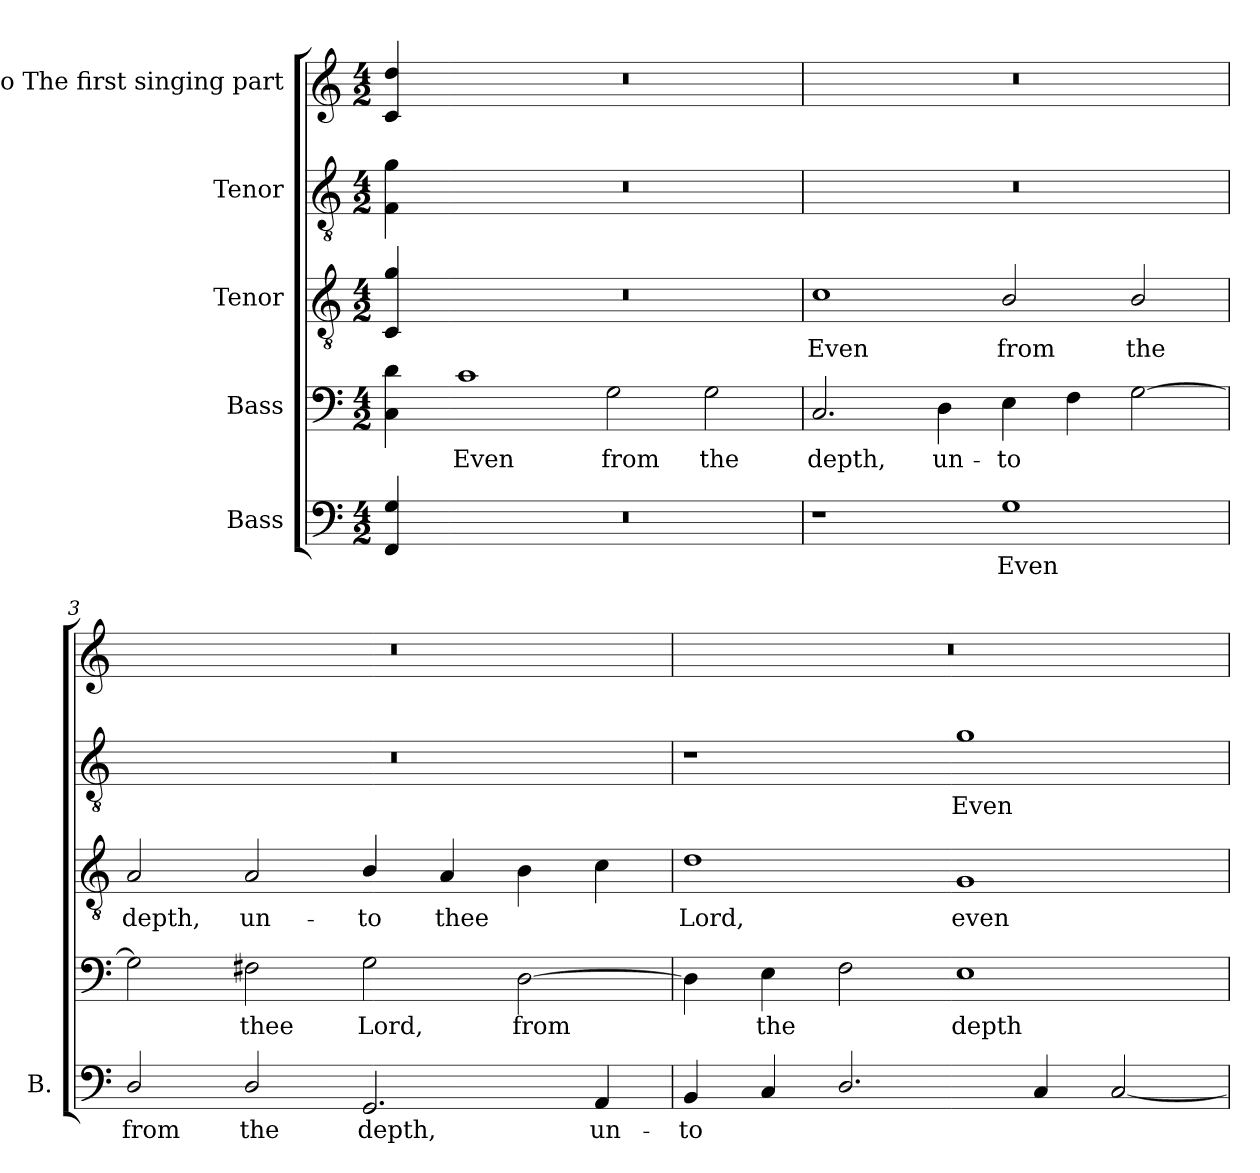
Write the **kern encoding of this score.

**kern	**text	**kern	**text	**kern	**text	**kern	**text	**kern
*part5	*part5	*part4	*part4	*part3	*part3	*part2	*part2	*part1
*staff5	*staff5	*staff4	*staff4	*staff3	*staff3	*staff2	*staff2	*staff1
*I"Bass	*	*I"Bass	*	*I"Tenor	*	*I"Tenor	*	*I"Alto The first singing part
*I'B.	*	*	*	*	*	*	*	*
!!LO:PB:g=z
*clefF4	*	*clefF4	*	*clefGv2	*	*clefGv2	*	*clefG2
*	*	*ITrd7c12	*	*ITrd7c12	*	*	*	*ITrd7c12
*k[]	*	*k[]	*	*k[]	*	*k[]	*	*k[]
*C:	*	*C:	*	*C:	*	*C:	*	*C:
*M4/2	*	*M4/2	*	*M4/2	*	*M4/2	*	*M4/2
=	=	=	=	=	=	=	=	=
4FFi/ 4Gi	.	4CCi\ 4Di	.	4CCi/ 4Gi	.	4Fi\ 4gi	.	4Ci/ 4di
=1-	=1-	=1-	=1-	=1-	=1-	=1-	=1-	=1-
!LO:N:vis=1	!	!	!	!	!	!	!	!
!	!	!	!LO:LY:b:color=#000000	!LO:N:vis=1	!	!LO:N:vis=1	!	!LO:N:vis=1
0r	.	1Ci	Even	0r	.	0r	.	0r
!	!	!	!LO:LY:b:color=#000000	!	!	!	!	!
.	.	2GGi\	from	.	.	.	.	.
!	!	!	!LO:LY:b:color=#000000	!	!	!	!	!
.	.	2GGi\	the	.	.	.	.	.
=2	=2	=2	=2	=2	=2	=2	=2	=2
!	!	!	!LO:LY:b:color=#000000	!	!	!	!	!
!	!	!	!	!	!LO:LY:b:color=#000000	!LO:N:vis=1	!	!LO:N:vis=1
1r	.	2.CCi/	depth,	1Ci	Even	0r	.	0r
!	!	!	!LO:LY:b:color=#000000	!	!	!	!	!
.	.	4DDi\	un-	.	.	.	.	.
!	!LO:LY:b:color=#000000	!	!	!	!	!	!	!
!	!	!	!LO:LY:b:color=#000000	!	!	!	!	!
!	!	!	!	!	!LO:LY:b:color=#000000	!	!	!
1Gi	Even	4EEi\	-to	2BBi/	from	.	.	.
.	.	4FFi\	.	.	.	.	.	.
!	!	!	!	!	!LO:LY:b:color=#000000	!	!	!
.	.	[2GGi\	.	2BBi/	the	.	.	.
=3	=3	=3	=3	=3	=3	=3	=3	=3
!	!LO:LY:b:color=#000000	!	!	!	!	!	!	!
!	!	!	!	!	!LO:LY:b:color=#000000	!LO:N:vis=1	!	!LO:N:vis=1
2Di/	from	2GGi\]	.	2AAi/	depth,	0r	.	0r
!	!LO:LY:b:color=#000000	!	!	!	!	!	!	!
!	!	!	!LO:LY:b:color=#000000	!	!	!	!	!
!	!	!	!	!	!LO:LY:b:color=#000000	!	!	!
2Di/	the	2FF#Xi\	thee	2AAi/	un-	.	.	.
!	!LO:LY:b:color=#000000	!	!	!	!	!	!	!
!	!	!	!LO:LY:b:color=#000000	!	!	!	!	!
!	!	!	!	!	!LO:LY:b:color=#000000	!	!	!
2.GGi/	depth,	2GGi\	Lord,	4BBi/	-to	.	.	.
!	!	!	!	!	!LO:LY:b:color=#000000	!	!	!
.	.	.	.	4AAi/	thee	.	.	.
!	!	!	!LO:LY:b:color=#000000	!	!	!	!	!
.	.	[2DDi\	from	4BBi\	.	.	.	.
!	!LO:LY:b:color=#000000	!	!	!	!	!	!	!
4AAi/	un-	.	.	4Ci\	.	.	.	.
!!LO:LB:g=z
=4	=4	=4	=4	=4	=4	=4	=4	=4
!	!LO:LY:b:color=#000000	!	!	!	!	!	!	!
!	!	!	!	!	!LO:LY:b:color=#000000	!	!	!LO:N:vis=1
4BBi/	-to	4DDi\]	.	1Di	Lord,	1r	.	0r
!	!	!	!LO:LY:b:color=#000000	!	!	!	!	!
4Ci/	.	4EEi\	the	.	.	.	.	.
2.Di/	.	2FFi\	.	.	.	.	.	.
!	!	!	!LO:LY:b:color=#000000	!	!	!	!	!
!	!	!	!	!	!LO:LY:b:color=#000000	!	!	!
!	!	!	!	!	!	!	!LO:LY:b:color=#000000	!
.	.	1EEi	depth	1GGi	even	1gi	Even	.
4Ci/	.	.	.	.	.	.	.	.
[2Ci/	.	.	.	.	.	.	.	.
=	=	=	=	=	=	=	=	=
*-	*-	*-	*-	*-	*-	*-	*-	*-
